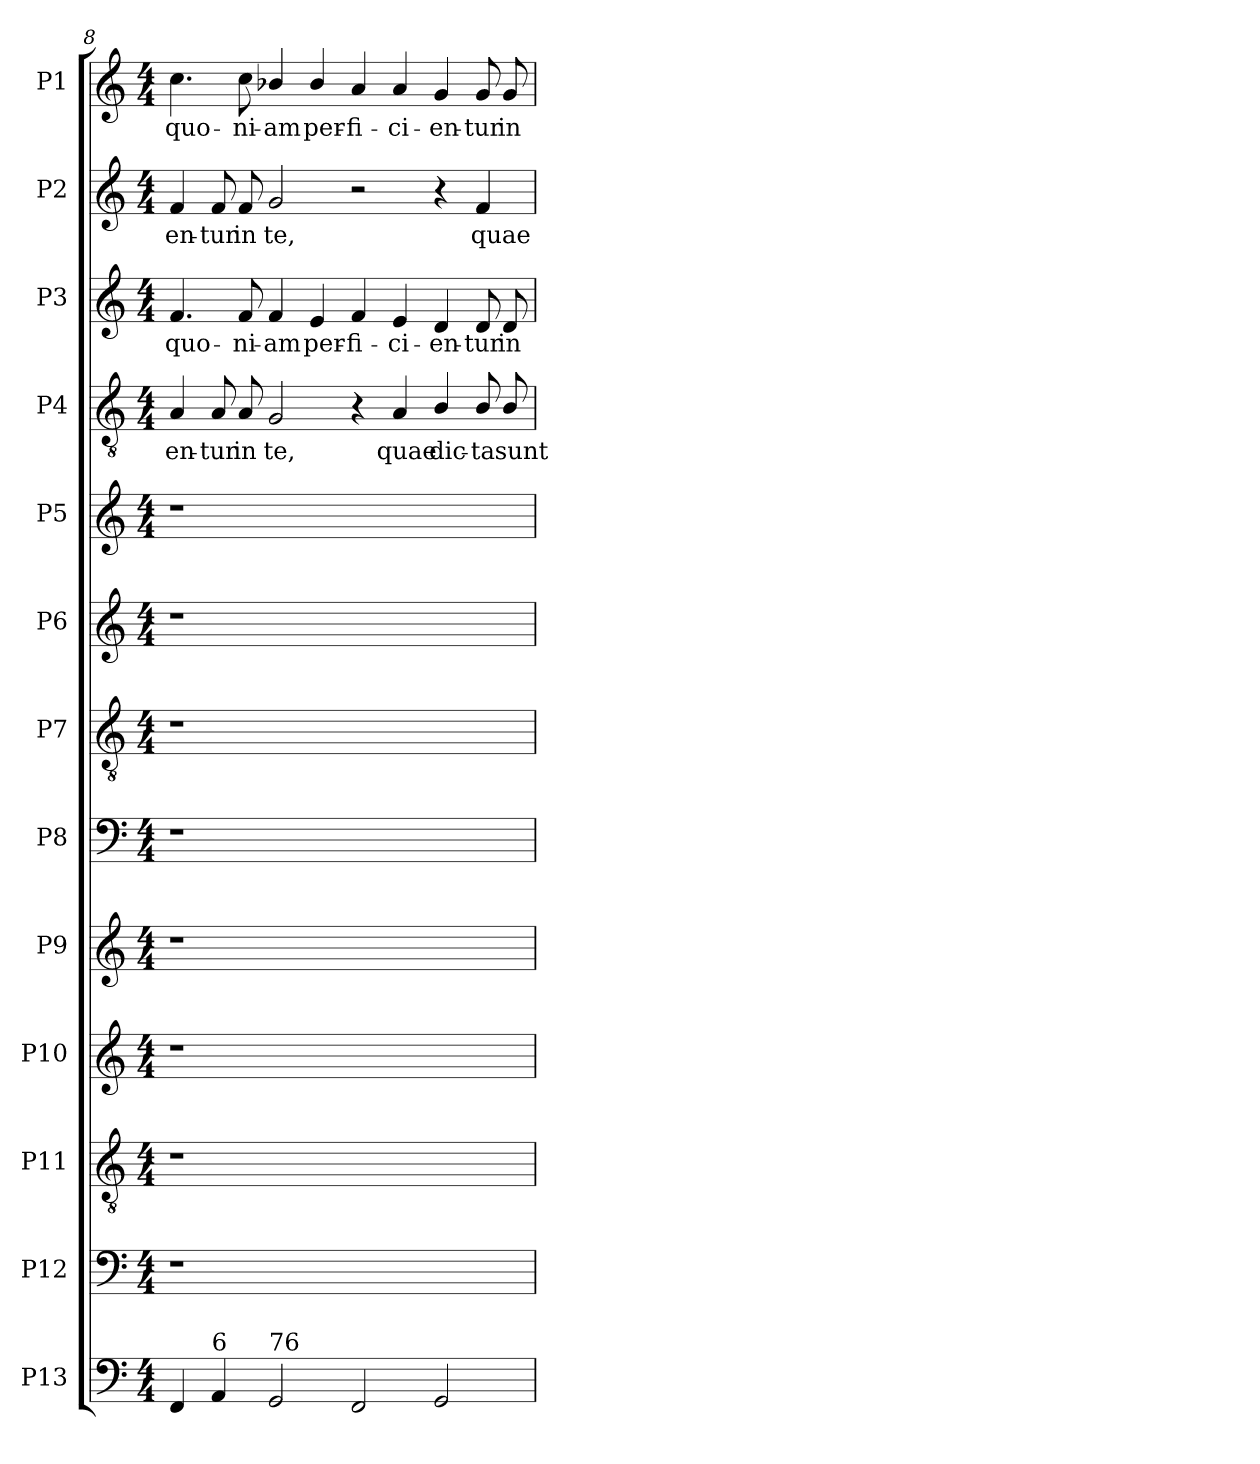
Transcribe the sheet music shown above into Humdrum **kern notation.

**kern	**kern	**kern	**kern	**kern	**kern	**kern	**kern	**kern	**kern	**text	**kern	**text	**kern	**text	**kern	**text
*part13	*part12	*part11	*part10	*part9	*part8	*part7	*part6	*part5	*part4	*part4	*part3	*part3	*part2	*part2	*part1	*part1
*staff13	*staff12	*staff11	*staff10	*staff9	*staff8	*staff7	*staff6	*staff5	*staff4	*staff4	*staff3	*staff3	*staff2	*staff2	*staff1	*staff1
*I"P13	*I"P12	*I"P11	*I"P10	*I"P9	*I"P8	*I"P7	*I"P6	*I"P5	*I"P4	*	*I"P3	*	*I"P2	*	*I"P1	*
*clefF4	*clefF4	*clefGv2	*clefG2	*clefG2	*clefF4	*clefGv2	*clefG2	*clefG2	*clefGv2	*	*clefG2	*	*clefG2	*	*clefG2	*
*	*	*ITrd7c12	*	*	*	*ITrd7c12	*	*	*ITrd7c12	*	*	*	*	*	*	*
*k[]	*k[]	*k[]	*k[]	*k[]	*k[]	*k[]	*k[]	*k[]	*k[]	*	*k[]	*	*k[]	*	*k[]	*
*C:	*C:	*C:	*C:	*C:	*C:	*C:	*C:	*C:	*C:	*	*C:	*	*C:	*	*C:	*
*M4/4	*M4/4	*M4/4	*M4/4	*M4/4	*M4/4	*M4/4	*M4/4	*M4/4	*M4/4	*	*M4/4	*	*M4/4	*	*M4/4	*
=8	=8	=8	=8	=8	=8	=8	=8	=8	=8	=8	=8	=8	=8	=8	=8	=8
!	!LO:N:vis=1	!LO:N:vis=1	!LO:N:vis=1	!LO:N:vis=1	!LO:N:vis=1	!LO:N:vis=1	!LO:N:vis=1	!LO:N:vis=1	!	!	!	!	!	!	!	!
!	!	!	!	!	!	!	!	!	!	!LO:LY:b:color=#000000	!	!	!	!	!	!
!	!	!	!	!	!	!	!	!	!	!	!	!LO:LY:b:color=#000000	!	!	!	!
!	!	!	!	!	!	!	!	!	!	!	!	!	!	!LO:LY:b:color=#000000	!	!
!	!	!	!	!	!	!	!	!	!	!	!	!	!	!	!	!LO:LY:b:color=#000000
4FFi/	1r	1r	1r	1r	1r	1r	1r	1r	4AAi/	-en-	4.fi/	quo-	4fi/	-en-	4.cci\	quo-
!	!	!	!	!	!	!	!	!	!	!LO:LY:b:color=#000000	!	!	!	!	!	!
!LO:TX:a:t=6	!	!	!	!	!	!	!	!	!	!	!	!	!	!	!	!
!	!	!	!	!	!	!	!	!	!	!	!	!	!	!LO:LY:b:color=#000000	!	!
4AAi/	.	.	.	.	.	.	.	.	8AAi/	-tur	.	.	8fi/	-tur	.	.
!	!	!	!	!	!	!	!	!	!	!LO:LY:b:color=#000000	!	!	!	!	!	!
!	!	!	!	!	!	!	!	!	!	!	!	!LO:LY:b:color=#000000	!	!	!	!
!	!	!	!	!	!	!	!	!	!	!	!	!	!	!LO:LY:b:color=#000000	!	!
!	!	!	!	!	!	!	!	!	!	!	!	!	!	!	!	!LO:LY:b:color=#000000
.	.	.	.	.	.	.	.	.	8AAi/	in	8fi/	-ni-	8fi/	in	8cci\	-ni-
!	!	!	!	!	!	!	!	!	!	!LO:LY:b:color=#000000	!	!	!	!	!	!
!	!	!	!	!	!	!	!	!	!	!	!	!LO:LY:b:color=#000000	!	!	!	!
!	!	!	!	!	!	!	!	!	!	!	!	!	!	!LO:LY:b:color=#000000	!	!
!LO:TX:a:t=76	!	!	!	!	!	!	!	!	!	!	!	!	!	!	!	!
!	!	!	!	!	!	!	!	!	!	!	!	!	!	!	!	!LO:LY:b:color=#000000
2GGi/	.	.	.	.	.	.	.	.	2GGi/	te,	4fi/	-am	2gi/	te,	4b-Xi/	-am
!	!	!	!	!	!	!	!	!	!	!	!	!LO:LY:b:color=#000000	!	!	!	!
!	!	!	!	!	!	!	!	!	!	!	!	!	!	!	!	!LO:LY:b:color=#000000
.	.	.	.	.	.	.	.	.	.	.	4ei/	per-	.	.	4b-i/	per-
!	!	!	!	!	!	!	!	!	!	!	!	!LO:LY:b:color=#000000	!	!	!	!
!	!	!	!	!	!	!	!	!	!	!	!	!	!	!	!	!LO:LY:b:color=#000000
2FFi/	1ryy	1ryy	1ryy	1ryy	1ryy	1ryy	1ryy	1ryy	4r	.	4fi/	-fi-	2r	.	4ai/	-fi-
!	!	!	!	!	!	!	!	!	!	!LO:LY:b:color=#000000	!	!	!	!	!	!
!	!	!	!	!	!	!	!	!	!	!	!	!LO:LY:b:color=#000000	!	!	!	!
!	!	!	!	!	!	!	!	!	!	!	!	!	!	!	!	!LO:LY:b:color=#000000
.	.	.	.	.	.	.	.	.	4AAi/	quae	4ei/	-ci-	.	.	4ai/	-ci-
!	!	!	!	!	!	!	!	!	!	!LO:LY:b:color=#000000	!	!	!	!	!	!
!	!	!	!	!	!	!	!	!	!	!	!	!LO:LY:b:color=#000000	!	!	!	!
!	!	!	!	!	!	!	!	!	!	!	!	!	!	!	!	!LO:LY:b:color=#000000
2GGi/	.	.	.	.	.	.	.	.	4BBi/	dic-	4di/	-en-	4r	.	4gi/	-en-
!	!	!	!	!	!	!	!	!	!	!LO:LY:b:color=#000000	!	!	!	!	!	!
!	!	!	!	!	!	!	!	!	!	!	!	!LO:LY:b:color=#000000	!	!	!	!
!	!	!	!	!	!	!	!	!	!	!	!	!	!	!LO:LY:b:color=#000000	!	!
!	!	!	!	!	!	!	!	!	!	!	!	!	!	!	!	!LO:LY:b:color=#000000
.	.	.	.	.	.	.	.	.	8BBi/	-ta	8di/	-tur	4fi/	quae	8gi/	-tur
!	!	!	!	!	!	!	!	!	!	!LO:LY:b:color=#000000	!	!	!	!	!	!
!	!	!	!	!	!	!	!	!	!	!	!	!LO:LY:b:color=#000000	!	!	!	!
!	!	!	!	!	!	!	!	!	!	!	!	!	!	!	!	!LO:LY:b:color=#000000
.	.	.	.	.	.	.	.	.	8BBi/	sunt	8di/	in	.	.	8gi/	in
=	=	=	=	=	=	=	=	=	=	=	=	=	=	=	=	=
*-	*-	*-	*-	*-	*-	*-	*-	*-	*-	*-	*-	*-	*-	*-	*-	*-
